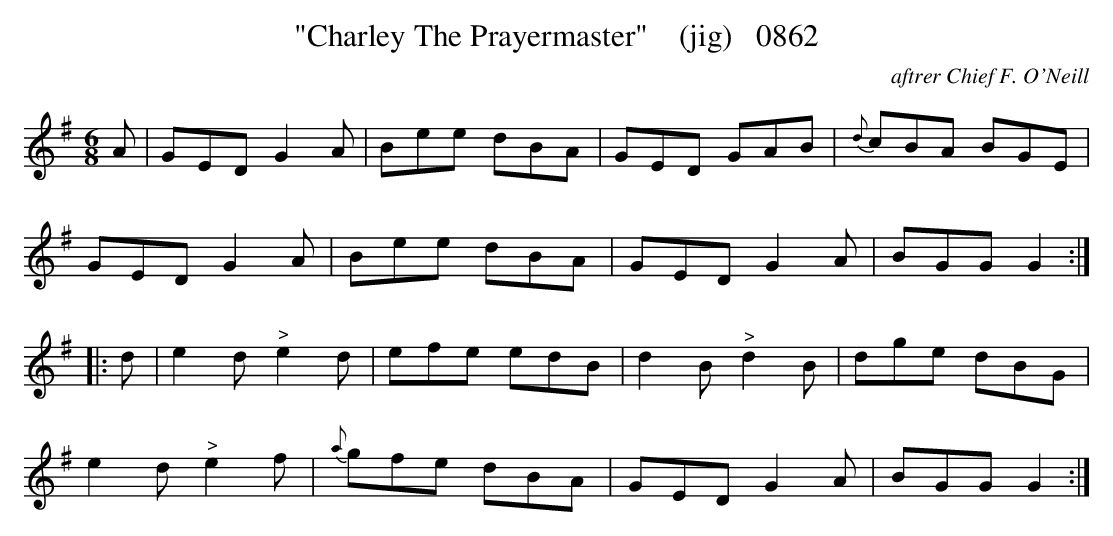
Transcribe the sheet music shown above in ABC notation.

X:1
T:"Charley The Prayermaster"    (jig)   0862
C:aftrer Chief F. O'Neill
BRENNAN June 2003 (HTTP://WWW.SOSYOURMOM.COM
M:6/8
L:1/8
K:G
A|GED G2A|Bee dBA|GED GAB|{d}cBA BGE|
GED G2A|Bee dBA|GED G2A|BGG G2:|
|:d|e2d  "^>"e2d|efe edB|d2B  "^>"d2B|dge dBG|
e2d  "^>"e2f|{a}gfe dBA|GED G2A|BGG G2:|
